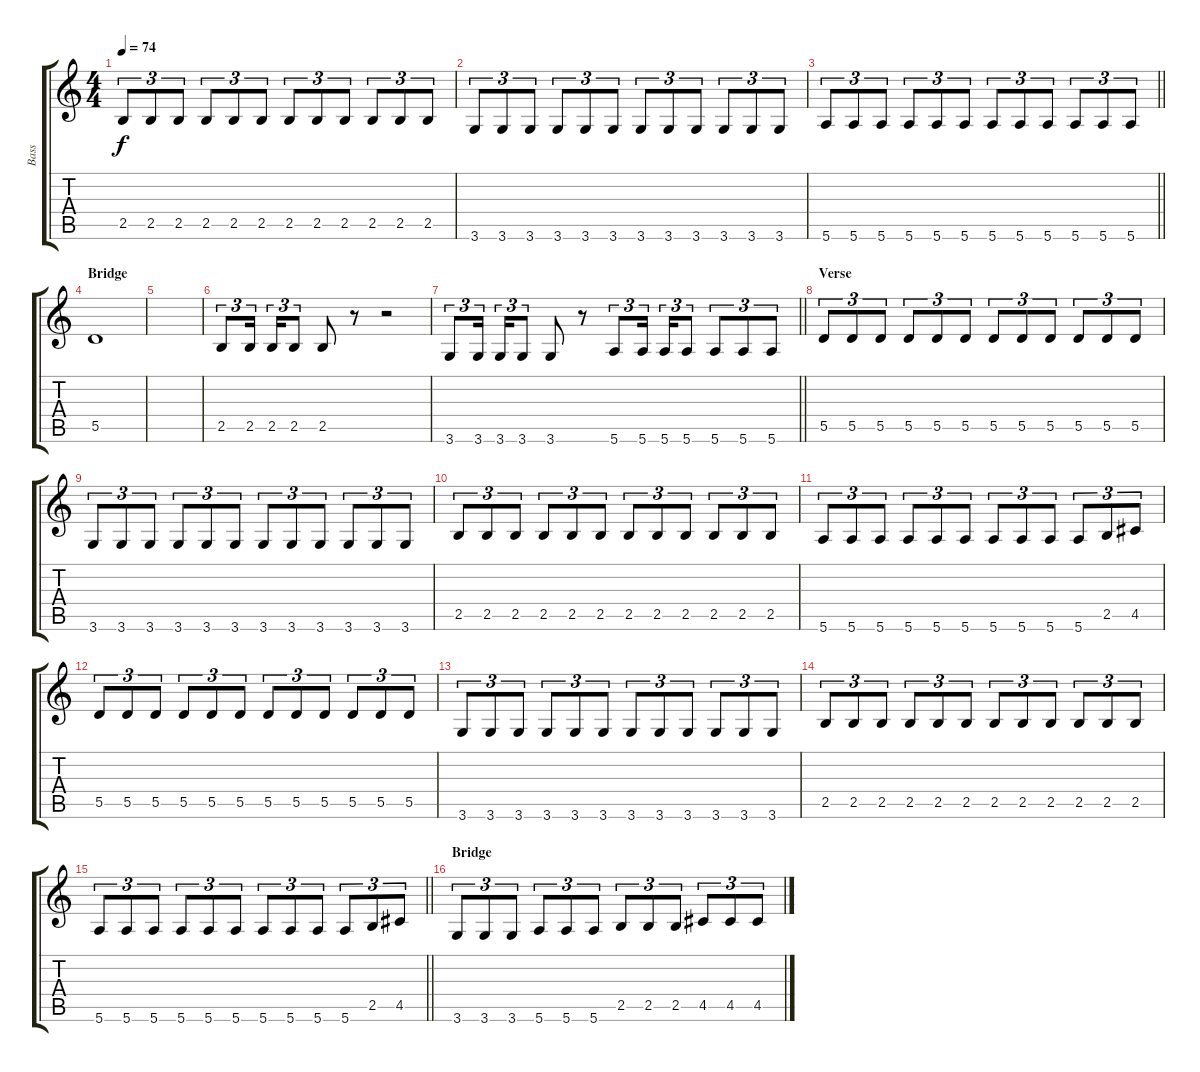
\track ("Bass" "Bass") {instrument electricbassfinger}
\staff {score tabs}
\tuning (E4 B3 G3 D3 A2 E2) {hide}
\ts (4 4)
\tempo 74
\clef g2
\ks c
2.5.8{tu (3 2) dy f} 2.5.8{tu (3 2)} 2.5.8{tu (3 2)} 2.5.8{tu (3 2)} 2.5.8{tu (3 2)} 2.5.8{tu (3 2)} 2.5.8{tu (3 2)} 2.5.8{tu (3 2)} 2.5.8{tu (3 2)} 2.5.8{tu (3 2)} 2.5.8{tu (3 2)} 2.5.8{tu (3 2)} |
3.6.8{tu (3 2)} 3.6.8{tu (3 2)} 3.6.8{tu (3 2)} 3.6.8{tu (3 2)} 3.6.8{tu (3 2)} 3.6.8{tu (3 2)} 3.6.8{tu (3 2)} 3.6.8{tu (3 2)} 3.6.8{tu (3 2)} 3.6.8{tu (3 2)} 3.6.8{tu (3 2)} 3.6.8{tu (3 2)} |
\barLineRight lightlight
5.6.8{tu (3 2)} 5.6.8{tu (3 2)} 5.6.8{tu (3 2)} 5.6.8{tu (3 2)} 5.6.8{tu (3 2)} 5.6.8{tu (3 2)} 5.6.8{tu (3 2)} 5.6.8{tu (3 2)} 5.6.8{tu (3 2)} 5.6.8{tu (3 2)} 5.6.8{tu (3 2)} 5.6.8{tu (3 2)} |
\section ("" "Bridge")
5.5.1 |
|
2.5.8{tu (3 2)} 2.5.16{tu (3 2) beam splitsecondary} 2.5.16{tu (3 2)} 2.5.8{tu (3 2)} 2.5.8 r.8 r.2 |
\barLineRight lightlight
3.6.8{tu (3 2)} 3.6.16{tu (3 2) beam splitsecondary} 3.6.16{tu (3 2)} 3.6.8{tu (3 2)} 3.6.8 r.8 5.6.8{tu (3 2)} 5.6.16{tu (3 2) beam splitsecondary} 5.6.16{tu (3 2)} 5.6.8{tu (3 2)} 5.6.8{tu (3 2)} 5.6.8{tu (3 2)} 5.6.8{tu (3 2)} |
\section ("" "Verse")
5.5.8{tu (3 2)} 5.5.8{tu (3 2)} 5.5.8{tu (3 2)} 5.5.8{tu (3 2)} 5.5.8{tu (3 2)} 5.5.8{tu (3 2)} 5.5.8{tu (3 2)} 5.5.8{tu (3 2)} 5.5.8{tu (3 2)} 5.5.8{tu (3 2)} 5.5.8{tu (3 2)} 5.5.8{tu (3 2)} |
3.6.8{tu (3 2)} 3.6.8{tu (3 2)} 3.6.8{tu (3 2)} 3.6.8{tu (3 2)} 3.6.8{tu (3 2)} 3.6.8{tu (3 2)} 3.6.8{tu (3 2)} 3.6.8{tu (3 2)} 3.6.8{tu (3 2)} 3.6.8{tu (3 2)} 3.6.8{tu (3 2)} 3.6.8{tu (3 2)} |
2.5.8{tu (3 2)} 2.5.8{tu (3 2)} 2.5.8{tu (3 2)} 2.5.8{tu (3 2)} 2.5.8{tu (3 2)} 2.5.8{tu (3 2)} 2.5.8{tu (3 2)} 2.5.8{tu (3 2)} 2.5.8{tu (3 2)} 2.5.8{tu (3 2)} 2.5.8{tu (3 2)} 2.5.8{tu (3 2)} |
5.6.8{tu (3 2)} 5.6.8{tu (3 2)} 5.6.8{tu (3 2)} 5.6.8{tu (3 2)} 5.6.8{tu (3 2)} 5.6.8{tu (3 2)} 5.6.8{tu (3 2)} 5.6.8{tu (3 2)} 5.6.8{tu (3 2)} 5.6.8{tu (3 2)} 2.5.8{tu (3 2)} 4.5.8{tu (3 2)} |
5.5.8{tu (3 2)} 5.5.8{tu (3 2)} 5.5.8{tu (3 2)} 5.5.8{tu (3 2)} 5.5.8{tu (3 2)} 5.5.8{tu (3 2)} 5.5.8{tu (3 2)} 5.5.8{tu (3 2)} 5.5.8{tu (3 2)} 5.5.8{tu (3 2)} 5.5.8{tu (3 2)} 5.5.8{tu (3 2)} |
3.6.8{tu (3 2)} 3.6.8{tu (3 2)} 3.6.8{tu (3 2)} 3.6.8{tu (3 2)} 3.6.8{tu (3 2)} 3.6.8{tu (3 2)} 3.6.8{tu (3 2)} 3.6.8{tu (3 2)} 3.6.8{tu (3 2)} 3.6.8{tu (3 2)} 3.6.8{tu (3 2)} 3.6.8{tu (3 2)} |
2.5.8{tu (3 2)} 2.5.8{tu (3 2)} 2.5.8{tu (3 2)} 2.5.8{tu (3 2)} 2.5.8{tu (3 2)} 2.5.8{tu (3 2)} 2.5.8{tu (3 2)} 2.5.8{tu (3 2)} 2.5.8{tu (3 2)} 2.5.8{tu (3 2)} 2.5.8{tu (3 2)} 2.5.8{tu (3 2)} |
\barLineRight lightlight
5.6.8{tu (3 2)} 5.6.8{tu (3 2)} 5.6.8{tu (3 2)} 5.6.8{tu (3 2)} 5.6.8{tu (3 2)} 5.6.8{tu (3 2)} 5.6.8{tu (3 2)} 5.6.8{tu (3 2)} 5.6.8{tu (3 2)} 5.6.8{tu (3 2)} 2.5.8{tu (3 2)} 4.5.8{tu (3 2)} |
\section ("" "Bridge")
3.6.8{tu (3 2)} 3.6.8{tu (3 2)} 3.6.8{tu (3 2)} 5.6.8{tu (3 2)} 5.6.8{tu (3 2)} 5.6.8{tu (3 2)} 2.5.8{tu (3 2)} 2.5.8{tu (3 2)} 2.5.8{tu (3 2)} 4.5.8{tu (3 2)} 4.5.8{tu (3 2)} 4.5.8{tu (3 2)}
